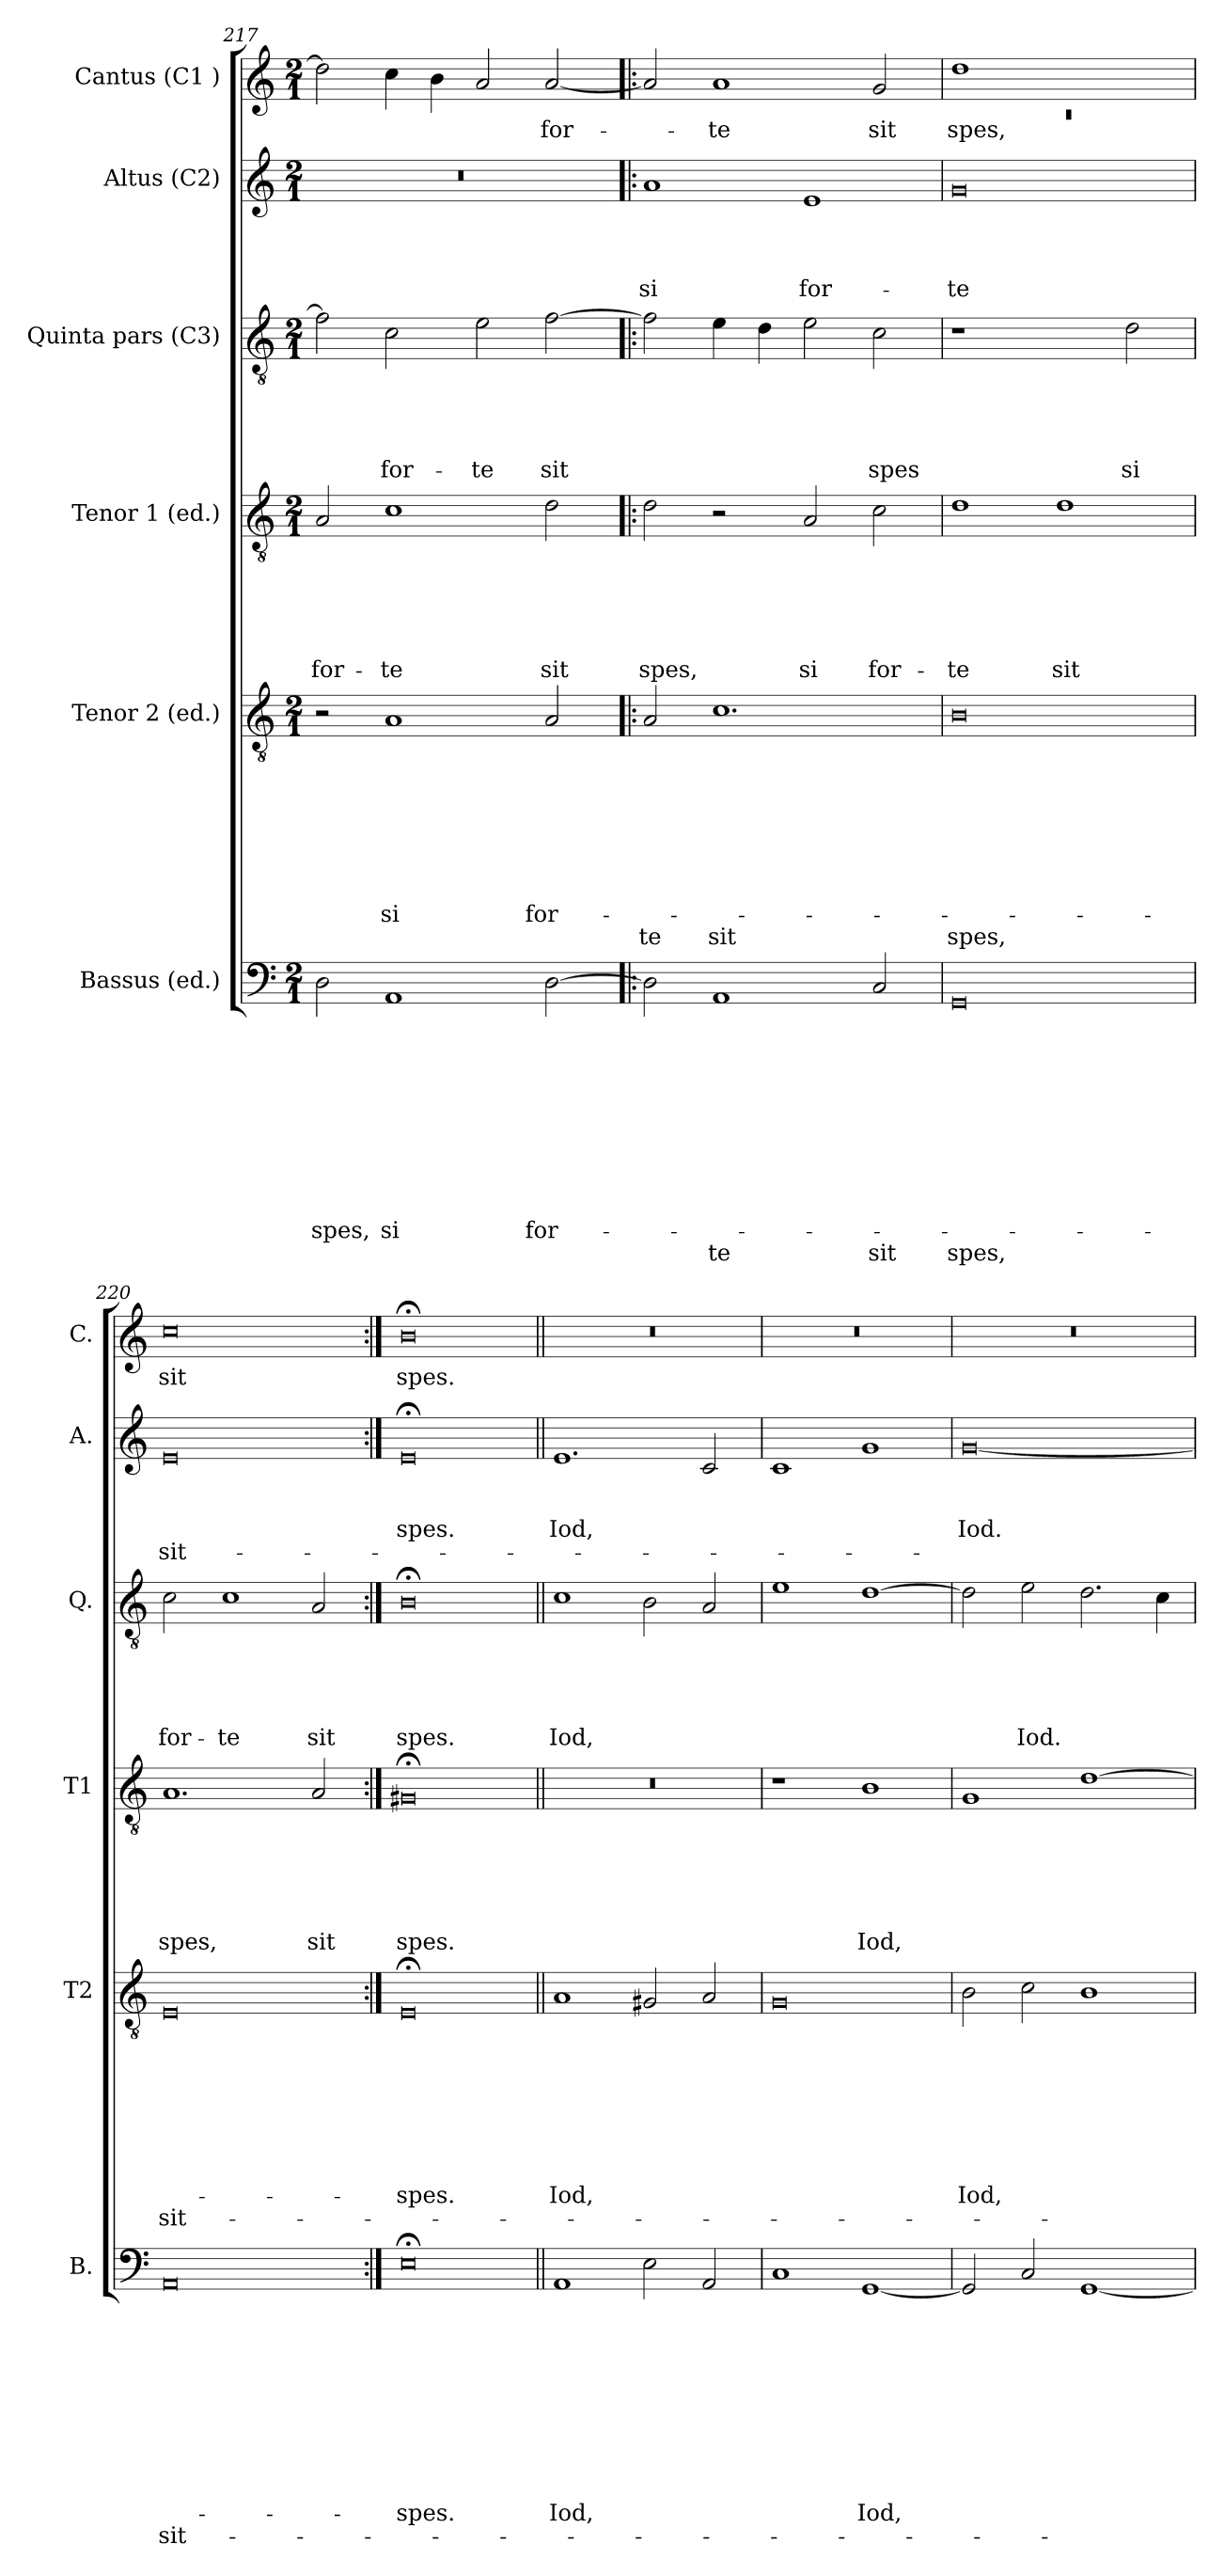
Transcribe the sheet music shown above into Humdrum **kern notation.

**kern	**text	**text	**text	**text	**text	**text	**text	**text	**text	**text	**text	**kern	**text	**text	**text	**text	**text	**text	**text	**text	**text	**kern	**text	**text	**text	**text	**text	**text	**kern	**text	**text	**text	**text	**text	**kern	**text	**text	**text	**text	**kern	**text
*part6	*part6	*part6	*part6	*part6	*part6	*part6	*part6	*part6	*part6	*part6	*part6	*part5	*part5	*part5	*part5	*part5	*part5	*part5	*part5	*part5	*part5	*part4	*part4	*part4	*part4	*part4	*part4	*part4	*part3	*part3	*part3	*part3	*part3	*part3	*part2	*part2	*part2	*part2	*part2	*part1	*part1
*staff6	*staff6	*staff6	*staff6	*staff6	*staff6	*staff6	*staff6	*staff6	*staff6	*staff6	*staff6	*staff5	*staff5	*staff5	*staff5	*staff5	*staff5	*staff5	*staff5	*staff5	*staff5	*staff4	*staff4	*staff4	*staff4	*staff4	*staff4	*staff4	*staff3	*staff3	*staff3	*staff3	*staff3	*staff3	*staff2	*staff2	*staff2	*staff2	*staff2	*staff1	*staff1
*I"Bassus (ed.)	*	*	*	*	*	*	*	*	*	*	*	*I"Tenor 2 (ed.)	*	*	*	*	*	*	*	*	*	*I"Tenor 1 (ed.)	*	*	*	*	*	*	*I"Quinta pars (C3)	*	*	*	*	*	*I"Altus (C2)	*	*	*	*	*I"Cantus (C1 )	*
*I'B.	*	*	*	*	*	*	*	*	*	*	*	*I'T2	*	*	*	*	*	*	*	*	*	*I'T1	*	*	*	*	*	*	*I'Q.	*	*	*	*	*	*I'A.	*	*	*	*	*I'C.	*
*clefF4	*	*	*	*	*	*	*	*	*	*	*	*clefGv2	*	*	*	*	*	*	*	*	*	*clefGv2	*	*	*	*	*	*	*clefGv2	*	*	*	*	*	*clefG2	*	*	*	*	*clefG2	*
*k[]	*	*	*	*	*	*	*	*	*	*	*	*k[]	*	*	*	*	*	*	*	*	*	*k[]	*	*	*	*	*	*	*k[]	*	*	*	*	*	*k[]	*	*	*	*	*k[]	*
*C:	*	*	*	*	*	*	*	*	*	*	*	*C:	*	*	*	*	*	*	*	*	*	*C:	*	*	*	*	*	*	*C:	*	*	*	*	*	*C:	*	*	*	*	*C:	*
*M2/1	*	*	*	*	*	*	*	*	*	*	*	*M2/1	*	*	*	*	*	*	*	*	*	*M2/1	*	*	*	*	*	*	*M2/1	*	*	*	*	*	*M2/1	*	*	*	*	*M2/1	*
=217	=217	=217	=217	=217	=217	=217	=217	=217	=217	=217	=217	=217	=217	=217	=217	=217	=217	=217	=217	=217	=217	=217	=217	=217	=217	=217	=217	=217	=217	=217	=217	=217	=217	=217	=217	=217	=217	=217	=217	=217	=217
!	!	!	!	!	!	!	!	!	!	!LO:LY:b	!	!	!	!	!	!	!	!	!	!	!	!	!	!	!	!	!	!LO:LY:b	!	!	!	!	!	!	!	!	!	!	!	!	!
2D\	.	.	.	.	.	.	.	.	.	spes,	.	2r	.	.	.	.	.	.	.	.	.	2A/	.	.	.	.	.	for-	2f\]	.	.	.	.	.	0r	.	.	.	.	2dd\]	.
!	!	!	!	!	!	!	!	!	!	!LO:LY:b	!	!	!	!	!	!	!	!	!	!LO:LY:b	!	!	!	!	!	!	!	!LO:LY:b	!	!	!	!	!	!LO:LY:b	!	!	!	!	!	!	!
1AA	.	.	.	.	.	.	.	.	.	si	.	1A	.	.	.	.	.	.	.	si	.	1c	.	.	.	.	.	-te	2c\	.	.	.	.	for-	.	.	.	.	.	4cc\	.
.	.	.	.	.	.	.	.	.	.	.	.	.	.	.	.	.	.	.	.	.	.	.	.	.	.	.	.	.	.	.	.	.	.	.	.	.	.	.	.	4b\	.
!	!	!	!	!	!	!	!	!	!	!	!	!	!	!	!	!	!	!	!	!	!	!	!	!	!	!	!	!	!	!	!	!	!	!LO:LY:b	!	!	!	!	!	!	!
.	.	.	.	.	.	.	.	.	.	.	.	.	.	.	.	.	.	.	.	.	.	.	.	.	.	.	.	.	2e\	.	.	.	.	-te	.	.	.	.	.	2a/	.
!	!	!	!	!	!	!	!	!	!	!LO:LY:b	!	!	!	!	!	!	!	!	!	!LO:LY:b	!	!	!	!	!	!	!	!LO:LY:b	!	!	!	!	!	!LO:LY:b	!	!	!	!	!	!	!LO:LY:b
[<2D\	.	.	.	.	.	.	.	.	.	for-	.	2A/	.	.	.	.	.	.	.	for-	.	2d\	.	.	.	.	.	sit	[<2f\	.	.	.	.	sit	.	.	.	.	.	[<2a/	for-
!!LO:LB:g=z
=218!|:	=218!|:	=218!|:	=218!|:	=218!|:	=218!|:	=218!|:	=218!|:	=218!|:	=218!|:	=218!|:	=218!|:	=218!|:	=218!|:	=218!|:	=218!|:	=218!|:	=218!|:	=218!|:	=218!|:	=218!|:	=218!|:	=218!|:	=218!|:	=218!|:	=218!|:	=218!|:	=218!|:	=218!|:	=218!|:	=218!|:	=218!|:	=218!|:	=218!|:	=218!|:	=218!|:	=218!|:	=218!|:	=218!|:	=218!|:	=218!|:	=218!|:
!	!	!	!	!	!	!	!	!	!	!	!	!	!	!	!	!	!	!	!	!	!LO:LY:b	!	!	!	!	!	!	!LO:LY:b	!	!	!	!	!	!	!	!	!	!	!LO:LY:b	!	!
2D\]	.	.	.	.	.	.	.	.	.	.	.	2A/	.	.	.	.	.	.	.	.	te	2d\	.	.	.	.	.	spes,	2f\]	.	.	.	.	.	1a	.	.	.	si	2a/]	.
!	!	!	!	!	!	!	!	!	!	!	!LO:LY:b	!	!	!	!	!	!	!	!	!	!LO:LY:b	!	!	!	!	!	!	!	!	!	!	!	!	!	!	!	!	!	!	!	!LO:LY:b
1AA	.	.	.	.	.	.	.	.	.	.	te	1.c	.	.	.	.	.	.	.	.	sit	2r	.	.	.	.	.	.	4e\	.	.	.	.	.	.	.	.	.	.	1a	-te
.	.	.	.	.	.	.	.	.	.	.	.	.	.	.	.	.	.	.	.	.	.	.	.	.	.	.	.	.	4d\	.	.	.	.	.	.	.	.	.	.	.	.
!	!	!	!	!	!	!	!	!	!	!	!	!	!	!	!	!	!	!	!	!	!	!	!	!	!	!	!	!LO:LY:b	!	!	!	!	!	!	!	!	!	!	!LO:LY:b	!	!
.	.	.	.	.	.	.	.	.	.	.	.	.	.	.	.	.	.	.	.	.	.	2A/	.	.	.	.	.	si	2e\	.	.	.	.	.	1e	.	.	.	for-	.	.
!	!	!	!	!	!	!	!	!	!	!	!LO:LY:b	!	!	!	!	!	!	!	!	!	!	!	!	!	!	!	!	!LO:LY:b	!	!	!	!	!	!LO:LY:b	!	!	!	!	!	!	!LO:LY:b
2C/	.	.	.	.	.	.	.	.	.	.	sit	.	.	.	.	.	.	.	.	.	.	2c\	.	.	.	.	.	for-	2c\	.	.	.	.	spes	.	.	.	.	.	2g/	sit
=219	=219	=219	=219	=219	=219	=219	=219	=219	=219	=219	=219	=219	=219	=219	=219	=219	=219	=219	=219	=219	=219	=219	=219	=219	=219	=219	=219	=219	=219	=219	=219	=219	=219	=219	=219	=219	=219	=219	=219	=219	=219
*	*	*	*	*	*	*	*	*	*	*	*	*	*	*	*	*	*	*	*	*	*	*	*	*	*	*	*	*	*	*	*	*	*	*	*	*	*	*	*	*^	*
!	!	!	!	!	!	!	!	!	!	!	!LO:LY:b	!	!	!	!	!	!	!	!	!	!LO:LY:b	!	!	!	!	!	!	!LO:LY:b	!	!	!	!	!	!	!	!	!	!	!LO:LY:b:rj	!	!LO:N:vis=1	!LO:LY:b
0GG	.	.	.	.	.	.	.	.	.	.	spes,	0B	.	.	.	.	.	.	.	.	spes,	1d	.	.	.	.	.	-te	1r	.	.	.	.	.	0g	.	.	.	-te	1dd	0rc	spes,
!	!	!	!	!	!	!	!	!	!	!	!	!	!	!	!	!	!	!	!	!	!	!	!	!	!	!	!	!LO:LY:b	!	!	!	!	!	!	!	!	!	!	!	!	!	!
.	.	.	.	.	.	.	.	.	.	.	.	.	.	.	.	.	.	.	.	.	.	1d	.	.	.	.	.	sit	2ryy	.	.	.	.	.	.	.	.	.	.	1ryy	.	.
!	!	!	!	!	!	!	!	!	!	!	!	!	!	!	!	!	!	!	!	!	!	!	!	!	!	!	!	!	!	!	!	!	!	!LO:LY:b	!	!	!	!	!	!	!	!
.	.	.	.	.	.	.	.	.	.	.	.	.	.	.	.	.	.	.	.	.	.	.	.	.	.	.	.	.	2d\	.	.	.	.	si	.	.	.	.	.	.	.	.
*	*	*	*	*	*	*	*	*	*	*	*	*	*	*	*	*	*	*	*	*	*	*	*	*	*	*	*	*	*	*	*	*	*	*	*	*	*	*	*	*v	*v	*
=220	=220	=220	=220	=220	=220	=220	=220	=220	=220	=220	=220	=220	=220	=220	=220	=220	=220	=220	=220	=220	=220	=220	=220	=220	=220	=220	=220	=220	=220	=220	=220	=220	=220	=220	=220	=220	=220	=220	=220	=220	=220
!	!	!	!	!	!	!	!	!	!	!	!LO:LY:b:rj	!	!	!	!	!	!	!	!	!	!LO:LY:b:rj	!	!	!	!	!	!	!LO:LY:b	!	!	!	!	!	!LO:LY:b	!	!	!	!	!LO:LY:b:rj	!	!LO:LY:b:rj
0AA	.	.	.	.	.	.	.	.	.	.	sit-	0E	.	.	.	.	.	.	.	.	sit-	1.A	.	.	.	.	.	spes,	2c\	.	.	.	.	for-	0e	.	.	.	sit-	0cc	sit
!	!	!	!	!	!	!	!	!	!	!	!	!	!	!	!	!	!	!	!	!	!	!	!	!	!	!	!	!	!	!	!	!	!	!LO:LY:b	!	!	!	!	!	!	!
.	.	.	.	.	.	.	.	.	.	.	.	.	.	.	.	.	.	.	.	.	.	.	.	.	.	.	.	.	1c	.	.	.	.	-te	.	.	.	.	.	.	.
!	!	!	!	!	!	!	!	!	!	!	!	!	!	!	!	!	!	!	!	!	!	!	!	!	!	!	!	!LO:LY:b	!	!	!	!	!	!LO:LY:b	!	!	!	!	!	!	!
.	.	.	.	.	.	.	.	.	.	.	.	.	.	.	.	.	.	.	.	.	.	2A/	.	.	.	.	.	sit	2A/	.	.	.	.	sit	.	.	.	.	.	.	.
=221:|!	=221:|!	=221:|!	=221:|!	=221:|!	=221:|!	=221:|!	=221:|!	=221:|!	=221:|!	=221:|!	=221:|!	=221:|!	=221:|!	=221:|!	=221:|!	=221:|!	=221:|!	=221:|!	=221:|!	=221:|!	=221:|!	=221:|!	=221:|!	=221:|!	=221:|!	=221:|!	=221:|!	=221:|!	=221:|!	=221:|!	=221:|!	=221:|!	=221:|!	=221:|!	=221:|!	=221:|!	=221:|!	=221:|!	=221:|!	=221:|!	=221:|!
!	!	!	!	!	!	!	!	!	!	!LO:LY:b	!	!	!	!	!	!	!	!	!	!LO:LY:b	!	!	!	!	!	!	!	!LO:LY:b	!	!	!	!	!	!LO:LY:b	!	!	!	!LO:LY:b	!	!	!LO:LY:b
0E;<	.	.	.	.	.	.	.	.	.	-spes.	.	0E;	.	.	.	.	.	.	.	-spes.	.	0G#X;	.	.	.	.	.	spes.	0B;<	.	.	.	.	spes.	0e;	.	.	spes.	.	0b;<	spes.
=222||	=222||	=222||	=222||	=222||	=222||	=222||	=222||	=222||	=222||	=222||	=222||	=222||	=222||	=222||	=222||	=222||	=222||	=222||	=222||	=222||	=222||	=222||	=222||	=222||	=222||	=222||	=222||	=222||	=222||	=222||	=222||	=222||	=222||	=222||	=222||	=222||	=222||	=222||	=222||	=222||	=222||
!	!	!	!	!	!	!	!	!	!	!LO:LY:b	!	!	!	!	!	!	!	!	!	!LO:LY:b	!	!	!	!	!	!	!	!	!	!	!	!	!	!LO:LY:b	!	!	!	!LO:LY:b	!	!	!
1AA	.	.	.	.	.	.	.	.	.	Iod,	.	1A	.	.	.	.	.	.	.	Iod,	.	0r	.	.	.	.	.	.	1c	.	.	.	.	Iod,	1.e	.	.	Iod,	.	0r	.
2E\	.	.	.	.	.	.	.	.	.	.	.	2G#X/	.	.	.	.	.	.	.	.	.	.	.	.	.	.	.	.	2B\	.	.	.	.	.	.	.	.	.	.	.	.
2AA/	.	.	.	.	.	.	.	.	.	.	.	2A/	.	.	.	.	.	.	.	.	.	.	.	.	.	.	.	.	2A/	.	.	.	.	.	2c/	.	.	.	.	.	.
=223	=223	=223	=223	=223	=223	=223	=223	=223	=223	=223	=223	=223	=223	=223	=223	=223	=223	=223	=223	=223	=223	=223	=223	=223	=223	=223	=223	=223	=223	=223	=223	=223	=223	=223	=223	=223	=223	=223	=223	=223	=223
1C	.	.	.	.	.	.	.	.	.	.	.	0G	.	.	.	.	.	.	.	.	.	1r	.	.	.	.	.	.	1e	.	.	.	.	.	1c	.	.	.	.	0r	.
!	!	!	!	!	!	!	!	!	!	!LO:LY:b	!	!	!	!	!	!	!	!	!	!	!	!	!	!	!	!	!	!LO:LY:b	!	!	!	!	!	!	!	!	!	!	!	!	!
[<1GG	.	.	.	.	.	.	.	.	.	Iod,	.	.	.	.	.	.	.	.	.	.	.	1B	.	.	.	.	.	Iod,	[<1d	.	.	.	.	.	1g	.	.	.	.	.	.
!!LO:LB:g=z
=224	=224	=224	=224	=224	=224	=224	=224	=224	=224	=224	=224	=224	=224	=224	=224	=224	=224	=224	=224	=224	=224	=224	=224	=224	=224	=224	=224	=224	=224	=224	=224	=224	=224	=224	=224	=224	=224	=224	=224	=224	=224
!	!	!	!	!	!	!	!	!	!	!	!	!	!	!	!	!	!	!	!	!LO:LY:b	!	!	!	!	!	!	!	!	!	!	!	!	!	!	!	!	!	!LO:LY:b	!	!	!
2GG/]	.	.	.	.	.	.	.	.	.	.	.	2B\	.	.	.	.	.	.	.	Iod,	.	1G	.	.	.	.	.	.	2d\]	.	.	.	.	.	[<0g	.	.	Iod.	.	0r	.
!	!	!	!	!	!	!	!	!	!	!	!	!	!	!	!	!	!	!	!	!	!	!	!	!	!	!	!	!	!	!	!	!	!	!LO:LY:b	!	!	!	!	!	!	!
2C/	.	.	.	.	.	.	.	.	.	.	.	2c\	.	.	.	.	.	.	.	.	.	.	.	.	.	.	.	.	2e\	.	.	.	.	Iod.	.	.	.	.	.	.	.
[<1GG	.	.	.	.	.	.	.	.	.	.	.	1B	.	.	.	.	.	.	.	.	.	[>1d	.	.	.	.	.	.	2.d\	.	.	.	.	.	.	.	.	.	.	.	.
.	.	.	.	.	.	.	.	.	.	.	.	.	.	.	.	.	.	.	.	.	.	.	.	.	.	.	.	.	4c\	.	.	.	.	.	.	.	.	.	.	.	.
=	=	=	=	=	=	=	=	=	=	=	=	=	=	=	=	=	=	=	=	=	=	=	=	=	=	=	=	=	=	=	=	=	=	=	=	=	=	=	=	=	=
*-	*-	*-	*-	*-	*-	*-	*-	*-	*-	*-	*-	*-	*-	*-	*-	*-	*-	*-	*-	*-	*-	*-	*-	*-	*-	*-	*-	*-	*-	*-	*-	*-	*-	*-	*-	*-	*-	*-	*-	*-	*-
